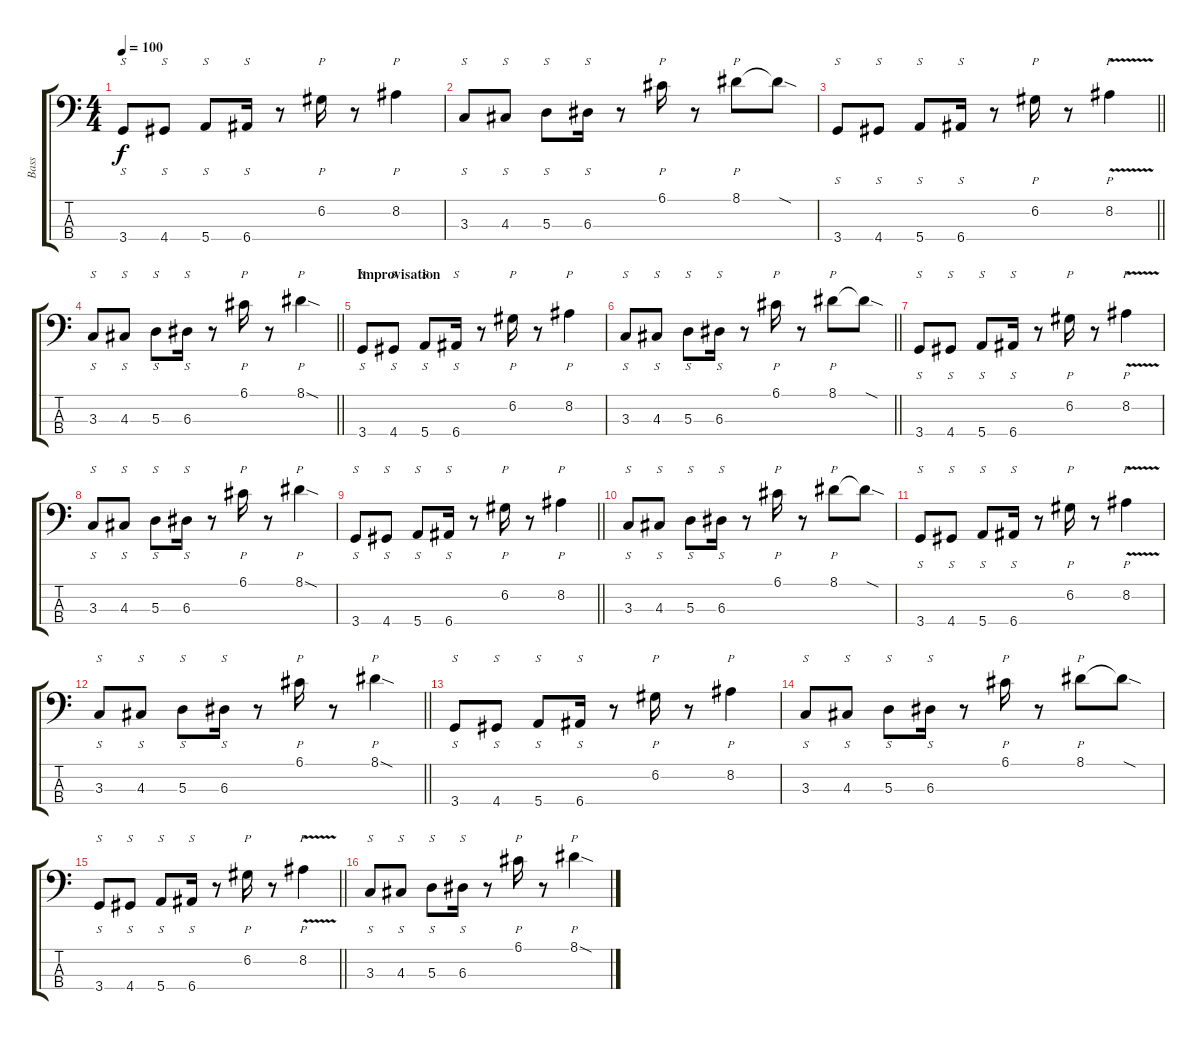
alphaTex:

\track ("Bass" "Bass") {instrument slapbass1}
\staff {score tabs}
\tuning (G2 D2 A1 E1) {hide}
\ts (4 4)
\tempo 100
\clef f4
\ks c
3.4.8{s dy f} 4.4.8{s} 5.4.8{s} 6.4.16{s} r.8 6.2.16{p} r.8 8.2.4{p} |
3.3.8{s} 4.3.8{s} 5.3.8{s} 6.3.16{s} r.8 6.1.16{p} r.8 8.1.8{p} 8.1{sod t}.8 |
\barLineRight lightlight
3.4.8{s} 4.4.8{s} 5.4.8{s} 6.4.16{s} r.8 6.2.16{p} r.8 8.2{v}.4{p} |
\barLineRight lightlight
3.3.8{s} 4.3.8{s} 5.3.8{s} 6.3.16{s} r.8 6.1.16{p} r.8 8.1{sod}.4{p} |
\section ("" "Improvisation")
3.4.8{s} 4.4.8{s} 5.4.8{s} 6.4.16{s} r.8 6.2.16{p} r.8 8.2.4{p} |
\barLineRight lightlight
3.3.8{s} 4.3.8{s} 5.3.8{s} 6.3.16{s} r.8 6.1.16{p} r.8 8.1.8{p} 8.1{sod t}.8 |
3.4.8{s} 4.4.8{s} 5.4.8{s} 6.4.16{s} r.8 6.2.16{p} r.8 8.2{v}.4{p} |
3.3.8{s} 4.3.8{s} 5.3.8{s} 6.3.16{s} r.8 6.1.16{p} r.8 8.1{sod}.4{p} |
\barLineRight lightlight
3.4.8{s} 4.4.8{s} 5.4.8{s} 6.4.16{s} r.8 6.2.16{p} r.8 8.2.4{p} |
3.3.8{s} 4.3.8{s} 5.3.8{s} 6.3.16{s} r.8 6.1.16{p} r.8 8.1.8{p} 8.1{sod t}.8 |
3.4.8{s} 4.4.8{s} 5.4.8{s} 6.4.16{s} r.8 6.2.16{p} r.8 8.2{v}.4{p} |
\barLineRight lightlight
3.3.8{s} 4.3.8{s} 5.3.8{s} 6.3.16{s} r.8 6.1.16{p} r.8 8.1{sod}.4{p} |
3.4.8{s} 4.4.8{s} 5.4.8{s} 6.4.16{s} r.8 6.2.16{p} r.8 8.2.4{p} |
3.3.8{s} 4.3.8{s} 5.3.8{s} 6.3.16{s} r.8 6.1.16{p} r.8 8.1.8{p} 8.1{sod t}.8 |
\barLineRight lightlight
3.4.8{s} 4.4.8{s} 5.4.8{s} 6.4.16{s} r.8 6.2.16{p} r.8 8.2{v}.4{p} |
3.3.8{s} 4.3.8{s} 5.3.8{s} 6.3.16{s} r.8 6.1.16{p} r.8 8.1{sod}.4{p}
